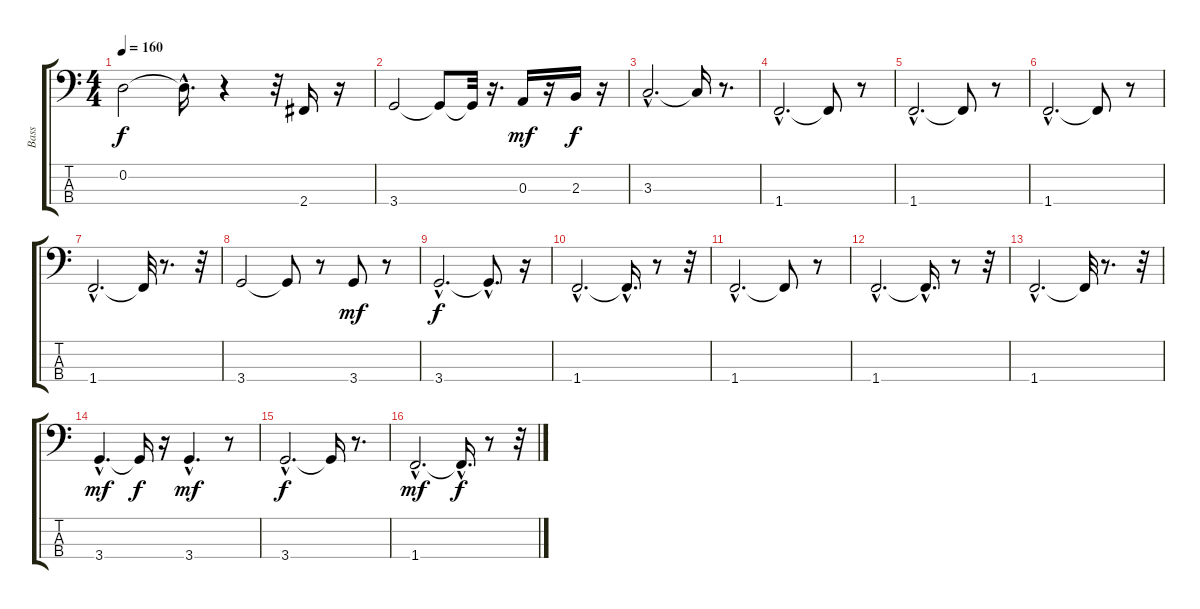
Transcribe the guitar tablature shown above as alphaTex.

\track ("Bass" "Bass") {instrument electricbassfinger}
\staff {score tabs}
\tuning (G2 D2 A1 E1) {hide}
\ts (4 4)
\tempo 160
\clef f4
\ks c
0.2.2{dy f} 0.2{hac t}.16{d} r.4 r.32 2.4.16 r.16 |
3.4.2 3.4{t}.8 3.4{t}.32 r.16{d} 0.3.16{dy mf} r.16 2.3.16{dy f} r.16 |
3.3{hac}.2{d} 3.3{t}.16 r.8{d} |
1.4{hac}.2{d} 1.4{t}.8 r.8 |
1.4{hac}.2{d} 1.4{t}.8 r.8 |
1.4{hac}.2{d} 1.4{t}.8 r.8 |
1.4{hac}.2{d} 1.4{t}.32 r.8{d} r.32 |
3.4.2 3.4{t}.8 r.8 3.4.8{dy mf} r.8 |
3.4{hac}.2{d dy f} 3.4{hac t}.8{d} r.16 |
1.4{hac}.2{d} 1.4{hac t}.16{d} r.8 r.32 |
1.4{hac}.2{d} 1.4{t}.8 r.8 |
1.4{hac}.2{d} 1.4{hac t}.16{d} r.8 r.32 |
1.4{hac}.2{d} 1.4{t}.32 r.8{d} r.32 |
3.4{hac}.4{d dy mf} 3.4{t}.16{dy f} r.16 3.4{hac}.4{d dy mf} r.8 |
3.4{hac}.2{d dy f} 3.4{t}.16 r.8{d} |
1.4{hac}.2{d dy mf} 1.4{hac t}.16{d dy f} r.8 r.32
